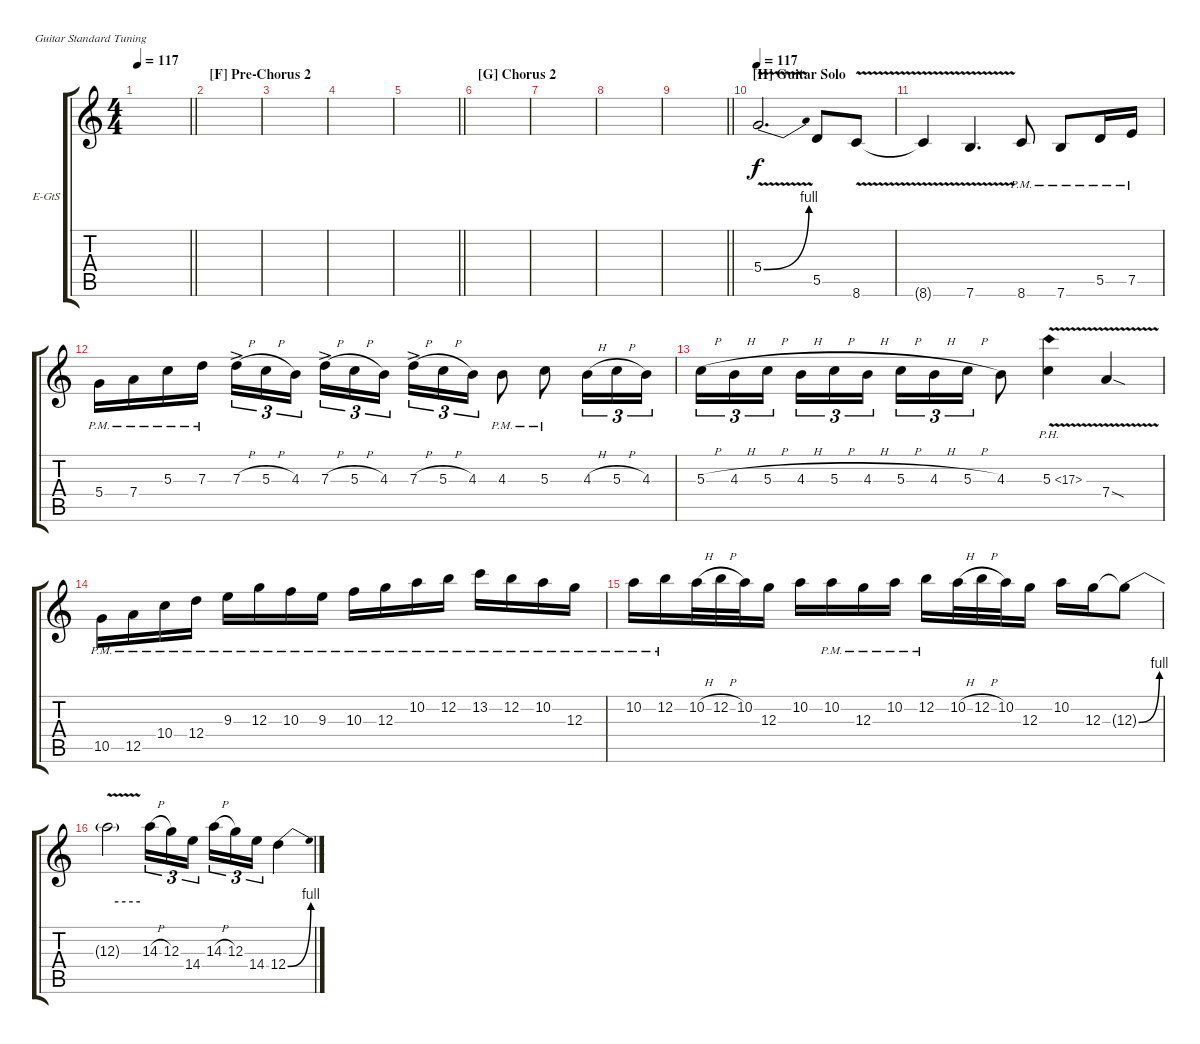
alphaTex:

\bracketExtendMode groupsimilarinstruments
\firstSystemTrackNameOrientation horizontal
\otherSystemsTrackNameOrientation horizontal
\track ("Vivian Campbell Lead" "E-GtS") {instrument electricguitarclean}
\staff {score tabs}
\tuning (E4 B3 G3 D3 A2 E2)
\ts (4 4)
\tempo 117
\clef g2
\scale
0.333333
\barLineRight lightlight
\ks c
|
\section ("F" "Pre-Chorus 2")
\scale
0.333333 |
\scale
0.333333 |
\scale
0.333333 |
\scale
0.333333
\barLineRight lightlight
|
\section ("G" "Chorus 2")
\scale
0.333333 |
\scale
0.333333 |
\scale
0.333333 |
\scale
0.333333
\barLineRight lightlight
|
\section ("H" "Guitar Solo")
\tempo 117
\scale
0.333333 5.4{be (bend 0 0 6.6 4) v}.2{d} 5.5.8 8.6{v}.8 |
\scale
0.333333 8.6{v t}.4 7.6{v}.4{d} 8.6{pm}.8 7.6{pm}.8 5.5{pm}.16 7.5{pm}.16 |
\scale
0.333333 5.4{pm}.16 7.4{pm}.16 5.3{pm}.16 7.3{pm}.16 7.3{h ac}.16{tu (3 2)} 5.3{h}.16{tu (3 2)} 4.3.16{tu (3 2)} 7.3{h ac}.16{tu (3 2)} 5.3{h}.16{tu (3 2)} 4.3.16{tu (3 2)} 7.3{h ac}.16{tu (3 2)} 5.3{h}.16{tu (3 2)} 4.3.16{tu (3 2)} 4.3{pm}.8 5.3{pm}.8 4.3{h}.16{tu (3 2)} 5.3{h}.16{tu (3 2)} 4.3.16{tu (3 2)} |
\scale
0.333333 5.3{h}.16{tu (3 2)} 4.3{h}.16{tu (3 2)} 5.3{h}.16{tu (3 2)} 4.3{h}.16{tu (3 2)} 5.3{h}.16{tu (3 2)} 4.3{h}.16{tu (3 2)} 5.3{h}.16{tu (3 2)} 4.3{h}.16{tu (3 2)} 5.3{h}.16{tu (3 2)} 4.3.8 5.3{ph 12 v}.4 7.4{v sod}.4 |
\scale
0.333333 10.5{pm}.16 12.5{pm}.16 10.4{pm}.16 12.4{pm}.16 9.3{pm}.16 12.3{pm}.16 10.3{pm}.16 9.3{pm}.16 10.3{pm}.16 12.3{pm}.16 10.2{pm}.16 12.2{pm}.16 13.2{pm}.16 12.2{pm}.16 10.2{pm}.16 12.3{pm}.16 |
\scale
0.333333 10.2{pm}.16 12.2{pm}.16 10.2{h}.32 12.2{h}.32 10.2.32 12.3.16 10.2.16 10.2{pm}.16 12.3{pm}.16 10.2{pm}.16 12.2{pm}.16 10.2{h}.32 12.2{h}.32 10.2.32 12.3.16 10.2.16 12.3.16 12.3{be (bend 0 0 60 4) t}.8 |
\scale
0.333333 12.3{be (hold 0 4 60 4) v t}.2 14.3{h}.16{tu (3 2)} 12.3.16{tu (3 2)} 14.4.16{tu (3 2)} 14.3{h}.16{tu (3 2)} 12.3.16{tu (3 2)} 14.4.16{tu (3 2)} 12.4{be (bend 0 0 15 4)}.4
